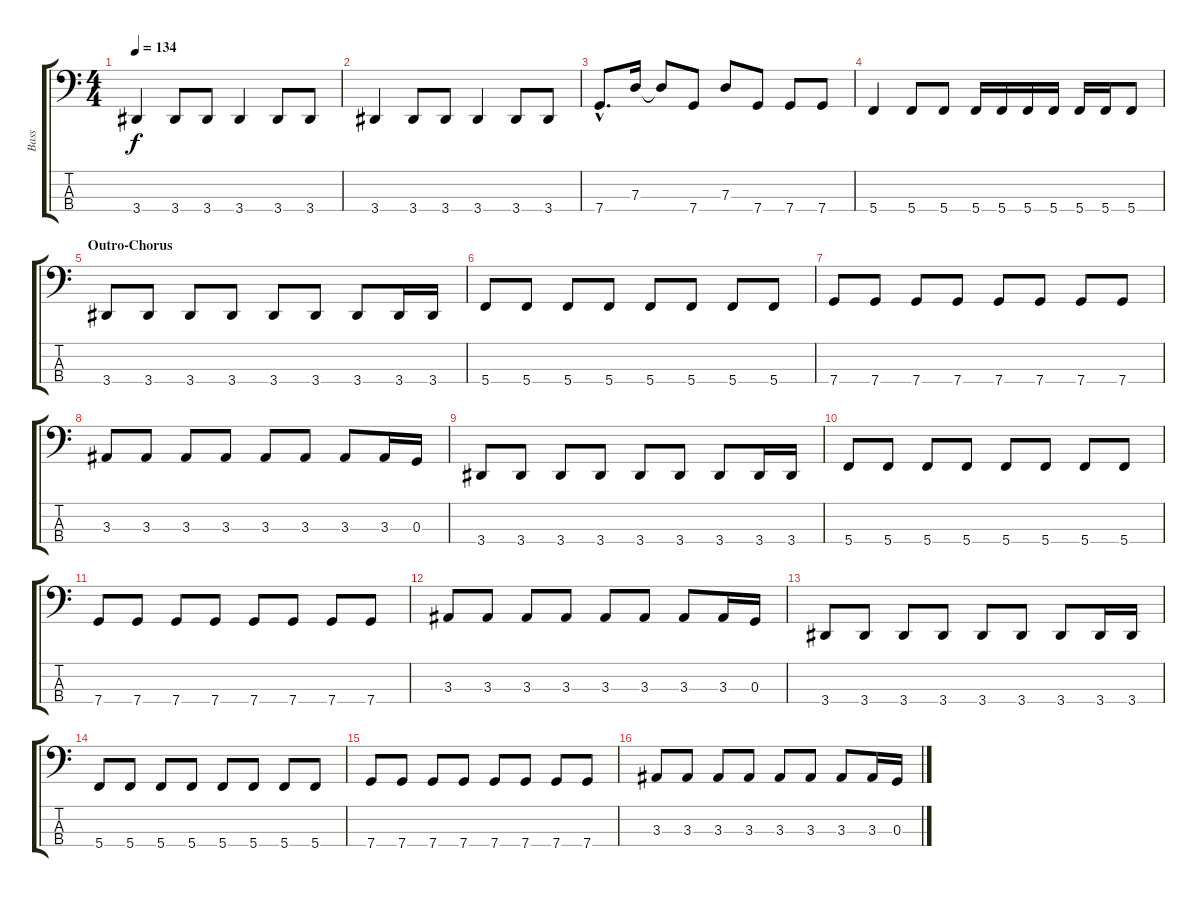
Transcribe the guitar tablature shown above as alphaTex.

\track ("Bass" "Bass") {instrument electricbasspick}
\staff {score tabs}
\tuning (F2 C2 G1 C1) {hide}
\ts (4 4)
\tempo 134
\clef f4
\ks c
3.4.4{dy f} 3.4.8 3.4.8 3.4.4 3.4.8 3.4.8 |
3.4.4 3.4.8 3.4.8 3.4.4 3.4.8 3.4.8 |
7.4{hac}.8{d} 7.3.16 7.3{t}.8 7.4.8 7.3.8 7.4.8 7.4.8 7.4.8 |
5.4.4 5.4.8 5.4.8 5.4.16 5.4.16 5.4.16 5.4.16 5.4.16 5.4.16 5.4.8 |
\section ("" "Outro-Chorus")
3.4.8 3.4.8 3.4.8 3.4.8 3.4.8 3.4.8 3.4.8 3.4.16 3.4.16 |
5.4.8 5.4.8 5.4.8 5.4.8 5.4.8 5.4.8 5.4.8 5.4.8 |
7.4.8 7.4.8 7.4.8 7.4.8 7.4.8 7.4.8 7.4.8 7.4.8 |
3.3.8 3.3.8 3.3.8 3.3.8 3.3.8 3.3.8 3.3.8 3.3.16 0.3.16 |
3.4.8 3.4.8 3.4.8 3.4.8 3.4.8 3.4.8 3.4.8 3.4.16 3.4.16 |
5.4.8 5.4.8 5.4.8 5.4.8 5.4.8 5.4.8 5.4.8 5.4.8 |
7.4.8 7.4.8 7.4.8 7.4.8 7.4.8 7.4.8 7.4.8 7.4.8 |
3.3.8 3.3.8 3.3.8 3.3.8 3.3.8 3.3.8 3.3.8 3.3.16 0.3.16 |
3.4.8 3.4.8 3.4.8 3.4.8 3.4.8 3.4.8 3.4.8 3.4.16 3.4.16 |
5.4.8 5.4.8 5.4.8 5.4.8 5.4.8 5.4.8 5.4.8 5.4.8 |
7.4.8 7.4.8 7.4.8 7.4.8 7.4.8 7.4.8 7.4.8 7.4.8 |
3.3.8 3.3.8 3.3.8 3.3.8 3.3.8 3.3.8 3.3.8 3.3.16 0.3.16
